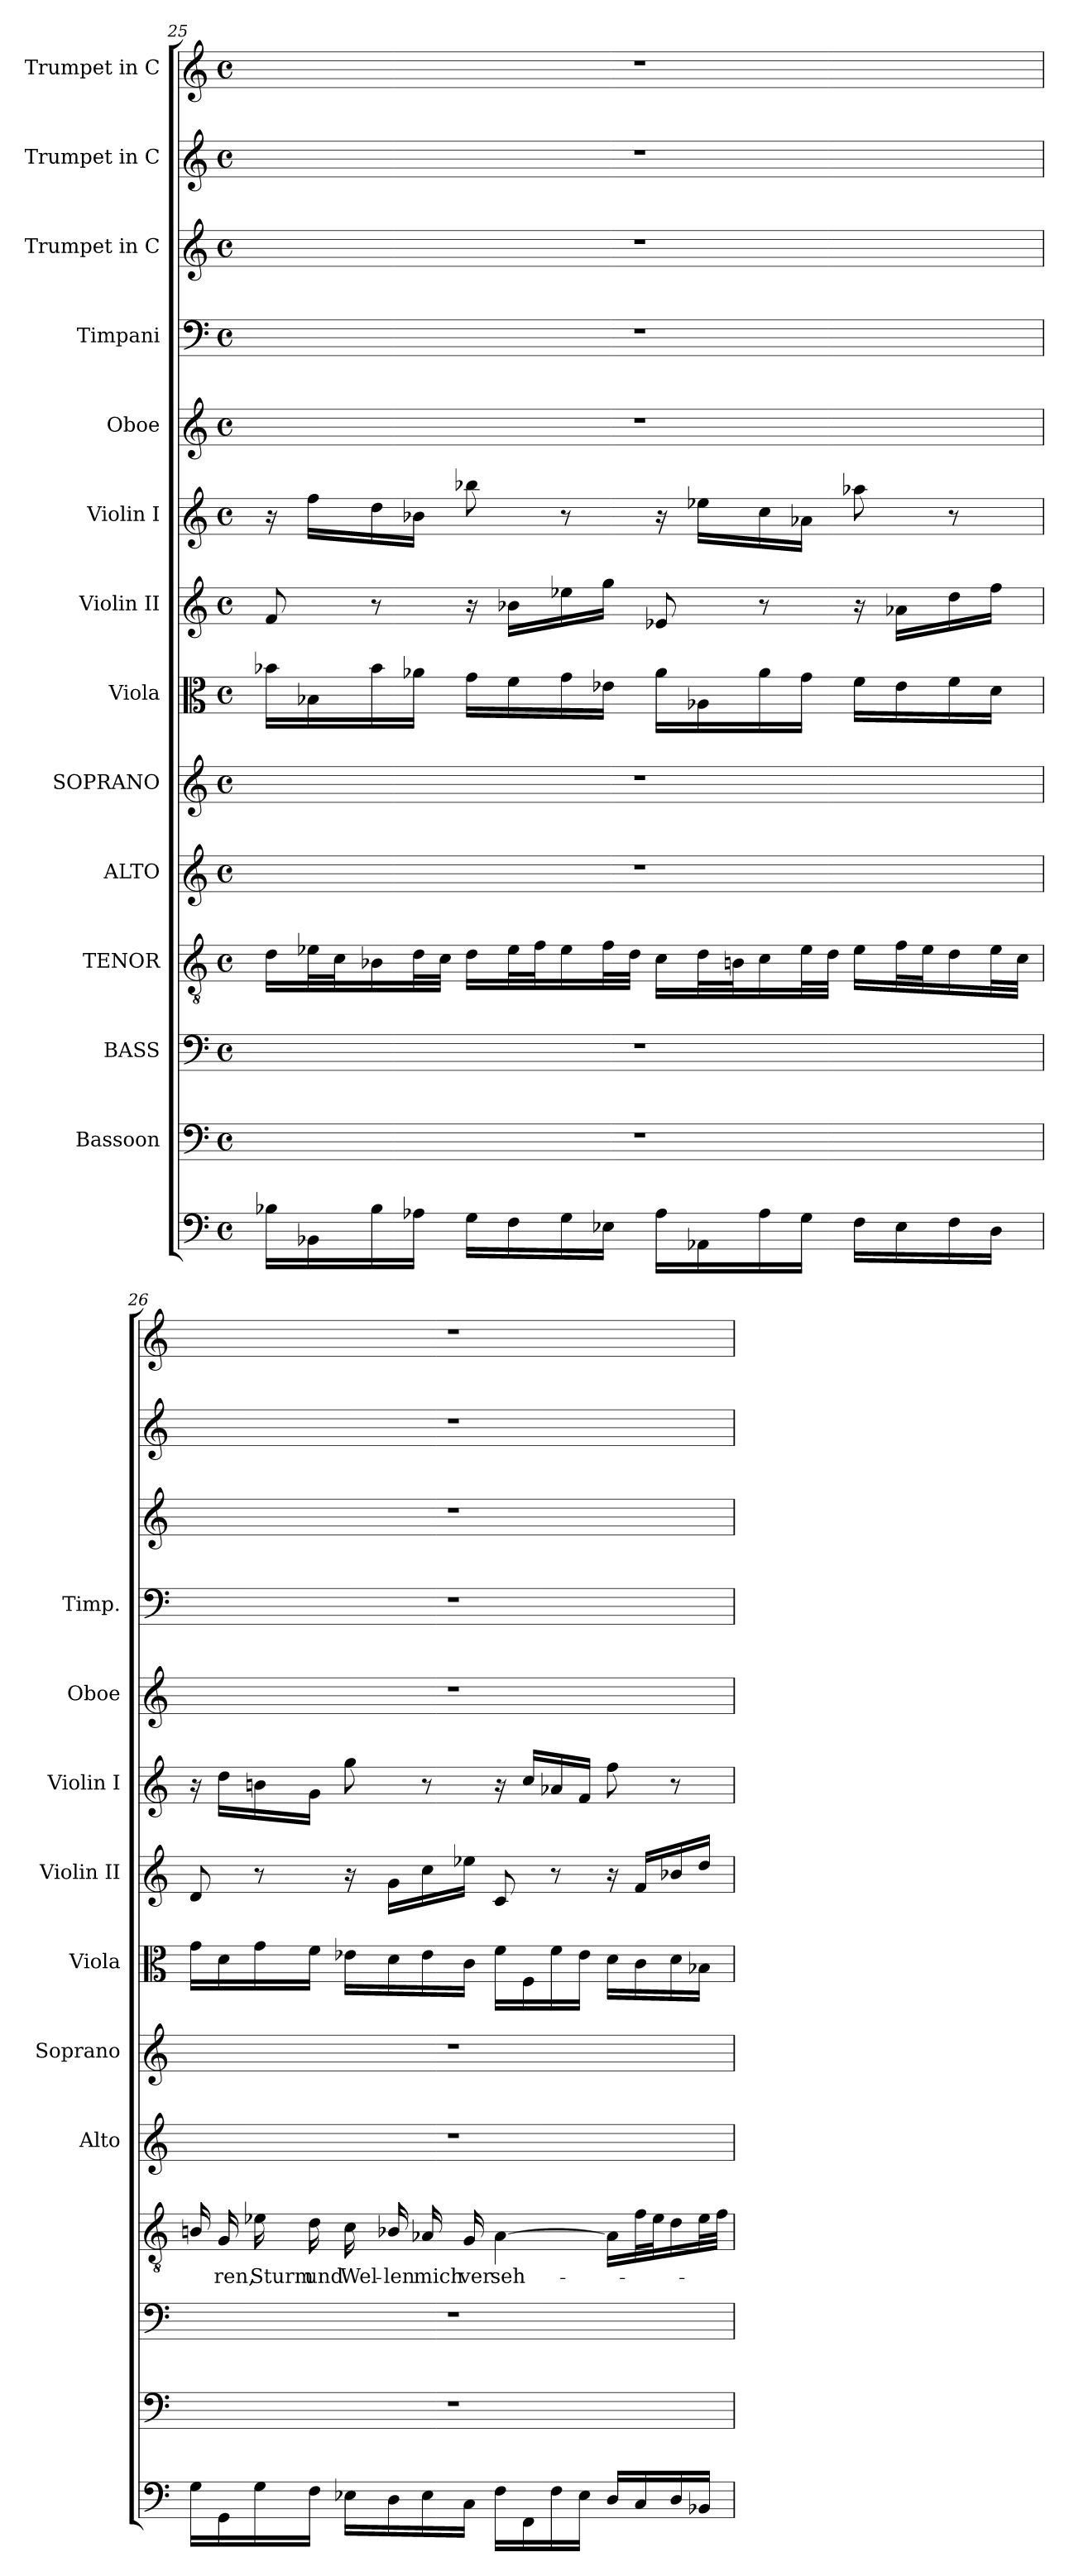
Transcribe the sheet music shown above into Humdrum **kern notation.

**kern	**kern	**kern	**kern	**text	**kern	**kern	**kern	**kern	**kern	**kern	**kern	**kern	**kern	**kern
*part14	*part13	*part12	*part11	*part11	*part10	*part9	*part8	*part7	*part6	*part5	*part4	*part3	*part2	*part1
*staff14	*staff13	*staff12	*staff11	*staff11	*staff10	*staff9	*staff8	*staff7	*staff6	*staff5	*staff4	*staff3	*staff2	*staff1
*	*I"Bassoon	*I"BASS	*I"TENOR	*	*I"ALTO	*I"SOPRANO	*I"Viola	*I"Violin II	*I"Violin I	*I"Oboe	*I"Timpani	*I"Trumpet in C	*I"Trumpet in C	*I"Trumpet in C
*	*	*	*	*	*I'Alto	*I'Soprano	*I'Viola	*I'Violin II	*I'Violin I	*I'Oboe	*I'Timp.	*	*	*
!!LO:LB:g=z
*clefF4	*clefF4	*clefF4	*clefGv2	*	*clefG2	*clefG2	*clefC3	*clefG2	*clefG2	*clefG2	*clefF4	*clefG2	*clefG2	*clefG2
*	*	*	*ITrd7c12	*	*	*	*	*	*	*	*	*	*	*
*k[]	*k[]	*k[]	*k[]	*	*k[]	*k[]	*k[]	*k[]	*k[]	*k[]	*k[]	*k[]	*k[]	*k[]
*C:	*C:	*C:	*C:	*	*C:	*C:	*C:	*C:	*C:	*C:	*C:	*C:	*C:	*C:
*M4/4	*M4/4	*M4/4	*M4/4	*	*M4/4	*M4/4	*M4/4	*M4/4	*M4/4	*M4/4	*M4/4	*M4/4	*M4/4	*M4/4
*met(c)	*met(c)	*met(c)	*met(c)	*	*met(c)	*met(c)	*met(c)	*met(c)	*met(c)	*met(c)	*met(c)	*met(c)	*met(c)	*met(c)
=25	=25	=25	=25	=25	=25	=25	=25	=25	=25	=25	=25	=25	=25	=25
16B-i\LL	1r	1r	16Di\LL	.	1r	1r	16b-i\LL	8fi/	16r	1r	1r	1r	1r	1r
16BB-i\	.	.	32E-i\L	.	.	.	16B-i\	.	16ffi\LL	.	.	.	.	.
.	.	.	32Ci\J	.	.	.	.	.	.	.	.	.	.	.
16B-i\	.	.	16BB-i\	.	.	.	16b-i\	8r	16ddi\	.	.	.	.	.
16A-Xi\JJ	.	.	32Di\L	.	.	.	16a-Xi\JJ	.	16b-i\JJ	.	.	.	.	.
.	.	.	32Ci\JJJ	.	.	.	.	.	.	.	.	.	.	.
16Gi\LL	.	.	16Di\LL	.	.	.	16gi\LL	16r	8bb-i\	.	.	.	.	.
16Fi\	.	.	32E-i\L	.	.	.	16fi\	16b-i\LL	.	.	.	.	.	.
.	.	.	32Fi\J	.	.	.	.	.	.	.	.	.	.	.
16Gi\	.	.	16E-i\	.	.	.	16gi\	16ee-i\	8r	.	.	.	.	.
16E-i\JJ	.	.	32Fi\L	.	.	.	16e-i\JJ	16ggi\JJ	.	.	.	.	.	.
.	.	.	32Di\JJJ	.	.	.	.	.	.	.	.	.	.	.
16A-i\LL	.	.	16Ci\LL	.	.	.	16a-i\LL	8e-i/	16r	.	.	.	.	.
16AA-Xi\	.	.	32Di\L	.	.	.	16A-Xi\	.	16ee-i\LL	.	.	.	.	.
.	.	.	32BBni\J	.	.	.	.	.	.	.	.	.	.	.
16A-i\	.	.	16Ci\	.	.	.	16a-i\	8r	16cci\	.	.	.	.	.
16Gi\JJ	.	.	32E-i\L	.	.	.	16gi\JJ	.	16a-Xi\JJ	.	.	.	.	.
.	.	.	32Di\JJJ	.	.	.	.	.	.	.	.	.	.	.
16Fi\LL	.	.	16E-i\LL	.	.	.	16fi\LL	16r	8aa-Xi\	.	.	.	.	.
16E-i\	.	.	32Fi\L	.	.	.	16e-i\	16a-Xi\LL	.	.	.	.	.	.
.	.	.	32E-i\J	.	.	.	.	.	.	.	.	.	.	.
16Fi\	.	.	16Di\	.	.	.	16fi\	16ddi\	8r	.	.	.	.	.
16Di\JJ	.	.	32E-i\L	.	.	.	16di\JJ	16ffi\JJ	.	.	.	.	.	.
.	.	.	32Ci\JJJ	.	.	.	.	.	.	.	.	.	.	.
=26	=26	=26	=26	=26	=26	=26	=26	=26	=26	=26	=26	=26	=26	=26
16Gi\LL	1r	1r	16BBni/	.	1r	1r	16gi\LL	8di/	16r	1r	1r	1r	1r	1r
!	!	!	!	!LO:LY:b:color=#000000	!	!	!	!	!	!	!	!	!	!
16GGi\	.	.	16GGi/	-ren,	.	.	16di\	.	16ddi\LL	.	.	.	.	.
!	!	!	!	!LO:LY:b:color=#000000	!	!	!	!	!	!	!	!	!	!
16Gi\	.	.	16E-i\	Sturm	.	.	16gi\	8r	16bni\	.	.	.	.	.
!	!	!	!	!LO:LY:b:color=#000000	!	!	!	!	!	!	!	!	!	!
16Fi\JJ	.	.	16Di\	und	.	.	16fi\JJ	.	16gi\JJ	.	.	.	.	.
!	!	!	!	!LO:LY:b:color=#000000	!	!	!	!	!	!	!	!	!	!
16E-i\LL	.	.	16Ci\	Wel-	.	.	16e-i\LL	16r	8ggi\	.	.	.	.	.
!	!	!	!	!LO:LY:b:color=#000000	!	!	!	!	!	!	!	!	!	!
16Di\	.	.	16BB-Xi/	-len	.	.	16di\	16gi\LL	.	.	.	.	.	.
!	!	!	!	!LO:LY:b:color=#000000	!	!	!	!	!	!	!	!	!	!
16E-i\	.	.	16AA-Xi/	mich	.	.	16e-i\	16cci\	8r	.	.	.	.	.
!	!	!	!	!LO:LY:b:color=#000000	!	!	!	!	!	!	!	!	!	!
16Ci\JJ	.	.	16GGi/	ver	.	.	16ci\JJ	16ee-i\JJ	.	.	.	.	.	.
!	!	!	!	!LO:LY:b:color=#000000	!	!	!	!	!	!	!	!	!	!
16Fi\LL	.	.	[4AA-i\	seh-	.	.	16fi\LL	8ci/	16r	.	.	.	.	.
16FFi\	.	.	.	.	.	.	16Fi\	.	16cci/LL	.	.	.	.	.
16Fi\	.	.	.	.	.	.	16fi\	8r	16a-Xi/	.	.	.	.	.
16E-i\JJ	.	.	.	.	.	.	16e-i\JJ	.	16fi/JJ	.	.	.	.	.
16Di/LL	.	.	16AA-i\LL]	.	.	.	16di\LL	16r	8ffi\	.	.	.	.	.
16Ci/	.	.	32Fi\L	.	.	.	16ci\	16fi/LL	.	.	.	.	.	.
.	.	.	32E-i\J	.	.	.	.	.	.	.	.	.	.	.
16Di/	.	.	16Di\	.	.	.	16di\	16b-i/	8r	.	.	.	.	.
16BB-i/JJ	.	.	32E-i\L	.	.	.	16B-i\JJ	16ddi/JJ	.	.	.	.	.	.
.	.	.	32Fi\JJJ	.	.	.	.	.	.	.	.	.	.	.
=	=	=	=	=	=	=	=	=	=	=	=	=	=	=
*-	*-	*-	*-	*-	*-	*-	*-	*-	*-	*-	*-	*-	*-	*-
